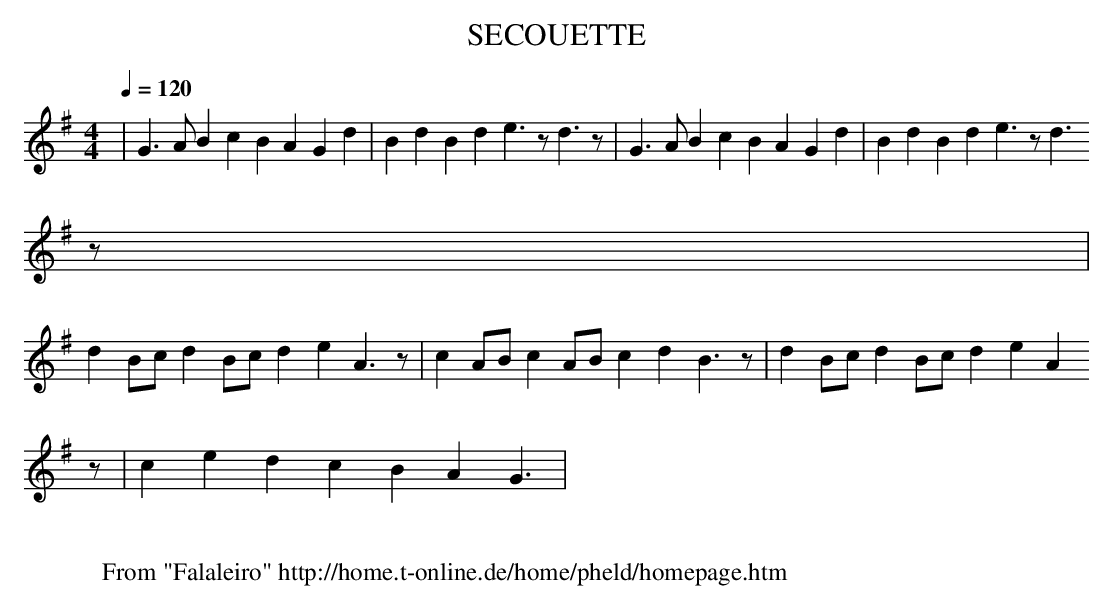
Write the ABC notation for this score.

X:1
T:SECOUETTE
M:4/4
L:1/4
Q:1/4=120
K:G
|G3/2A/2Bc BAGd|BdBd e3/2 z/2 d3/2 z/2 |G3/2A/2Bc BAGd|BdBd e3/2 z/2 d3/
2 z/2 |
dB/2c/2dB/2c/2 deA3/2 z/2 |cA/2B/2cA/2B/2 cdB3/2 z/2 |dB/2c/2dB/2c/2 deA
3/2 z/2 |cedc BAG3/2|
W:
W: From "Falaleiro" http://home.t-online.de/home/pheld/homepage.htm
